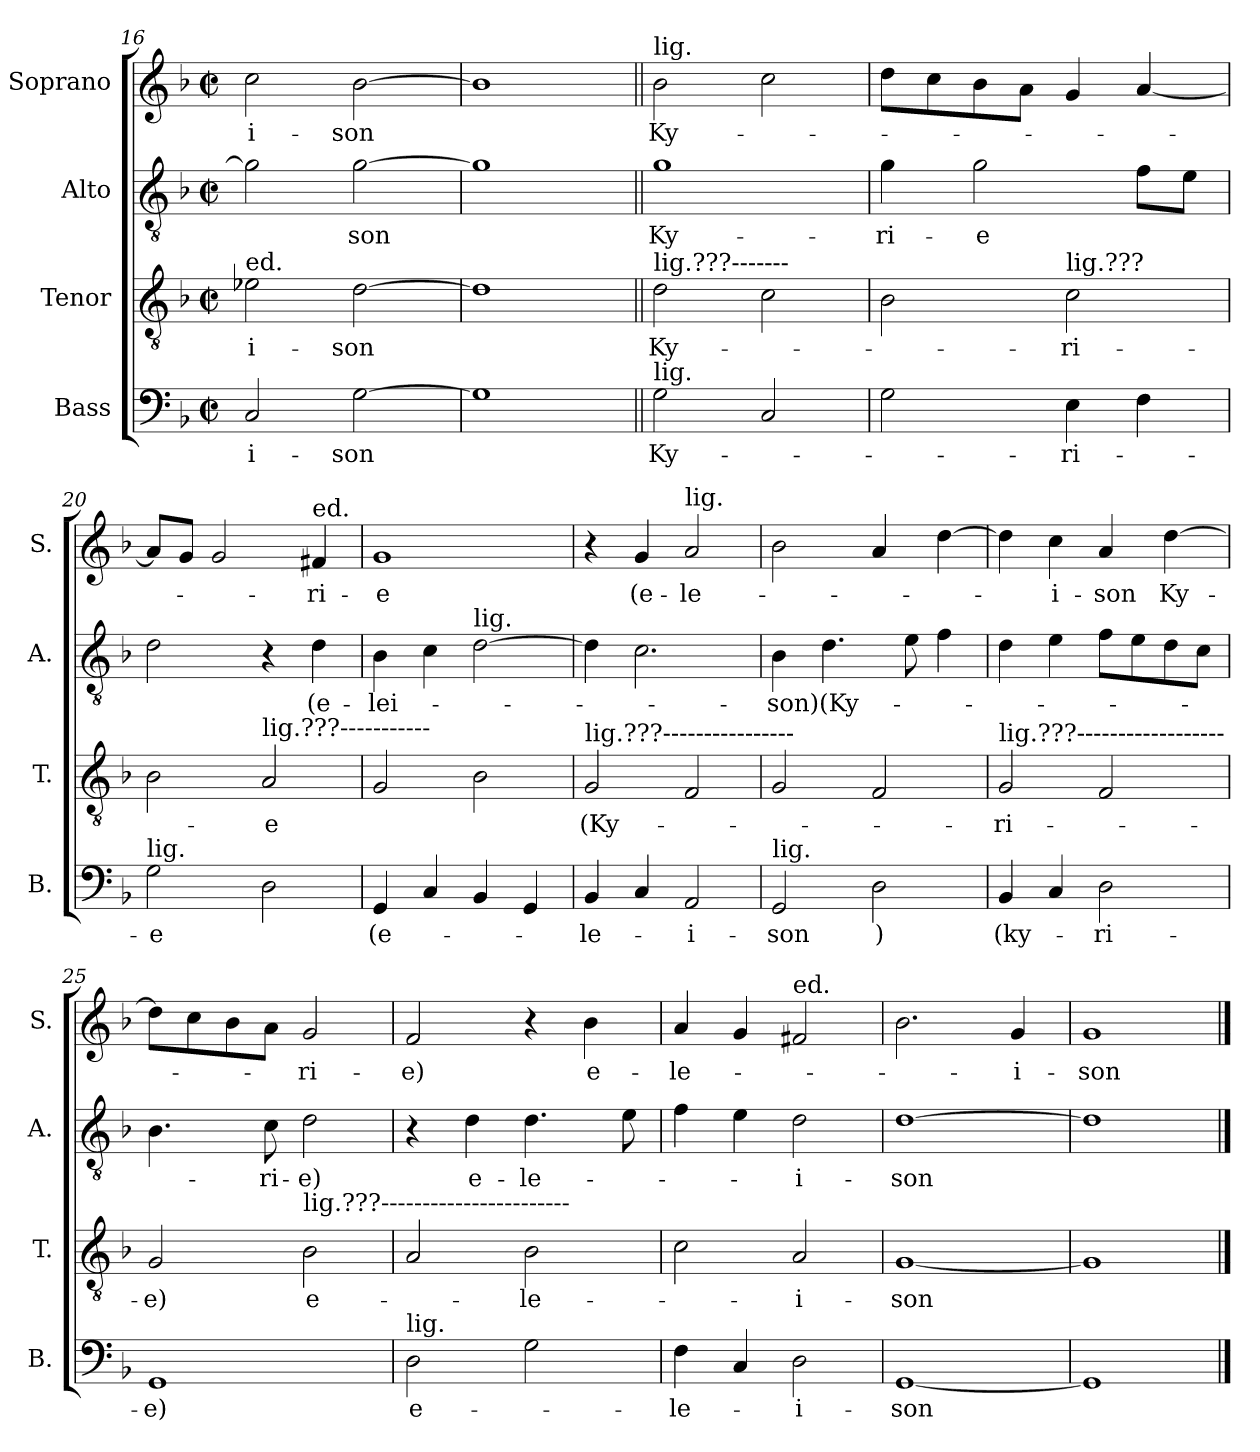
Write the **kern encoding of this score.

**kern	**text	**kern	**text	**kern	**text	**kern	**text
*part4	*part4	*part3	*part3	*part2	*part2	*part1	*part1
*staff4	*staff4	*staff3	*staff3	*staff2	*staff2	*staff1	*staff1
*I"Bass	*	*I"Tenor	*	*I"Alto	*	*I"Soprano	*
*I'B.	*	*I'T.	*	*I'A.	*	*I'S.	*
*clefF4	*	*clefGv2	*	*clefGv2	*	*clefG2	*
*k[b-]	*	*k[b-]	*	*k[b-]	*	*k[b-]	*
*M2/2	*	*M2/2	*	*M2/2	*	*M2/2	*
*met(c|)	*	*met(c|)	*	*met(c|)	*	*met(c|)	*
=16	=16	=16	=16	=16	=16	=16	=16
!	!	!LO:TX:a:t=ed.	!	!	!	!	!
!	!LO:LY:b	!	!LO:LY:b	!	!	!	!LO:LY:b
2C/	-i-	2e-X\	i-	2g\]	.	2cc\	-i-
!	!LO:LY:b	!	!LO:LY:b	!	!LO:LY:b	!	!LO:LY:b
[2G\	-son	[2d\	-son	[2g\	-son	[2b-\	-son
=17	=17	=17	=17	=17	=17	=17	=17
1G]	.	1d]	.	1g]	.	1b-]	.
=18||	=18||	=18||	=18||	=18||	=18||	=18||	=18||
!	!	!	!	!	!	!LO:TX:a:t=lig.	!
!	!	!LO:TX:a:t=lig.???-------	!	!	!	!	!
!LO:TX:a:t=lig.	!	!	!	!	!	!	!
!	!LO:LY:b	!	!LO:LY:b	!	!LO:LY:b	!	!LO:LY:b
2G\	Ky-	2d\	Ky-	1g	Ky-	2b-\	Ky-
2C/	.	2c\	.	.	.	2cc\	.
=19	=19	=19	=19	=19	=19	=19	=19
!	!	!	!	!	!LO:LY:b	!	!
2G\	.	2B-\	.	4g\	-ri-	8dd\L	.
.	.	.	.	.	.	8cc\	.
!	!	!	!	!	!LO:LY:b	!	!
.	.	.	.	2g\	-e	8b-\	.
.	.	.	.	.	.	8a\J	.
!	!	!LO:TX:a:t=lig.???	!	!	!	!	!
!	!LO:LY:b	!	!LO:LY:b	!	!	!	!
4E\	-ri-	2c\	-ri-	.	.	4g/	.
4F\	.	.	.	8f\L	.	[4a/	.
.	.	.	.	8e\J	.	.	.
=20	=20	=20	=20	=20	=20	=20	=20
!LO:TX:a:t=lig.	!	!	!	!	!	!	!
!	!LO:LY:b	!	!	!	!	!	!
2G\	-e	2B-\	.	2d\	.	8a/L]	.
.	.	.	.	.	.	8g/J	.
.	.	.	.	.	.	2g/	.
!	!	!LO:TX:a:t=lig.???-----------	!	!	!	!	!
!	!	!	!LO:LY:b	!	!	!	!
2D\	.	2A/	-e	4r	.	.	.
!	!	!	!	!	!	!LO:TX:a:t=ed.	!
!	!	!	!	!	!LO:LY:b	!	!LO:LY:b
.	.	.	.	4d\	(e-	4f#X/	-ri-
=21	=21	=21	=21	=21	=21	=21	=21
!	!LO:LY:b	!	!	!	!LO:LY:b	!	!LO:LY:b
4GG/	(e-	2G/	.	4B-\	-lei-	1g	-e
4C/	.	.	.	4c\	.	.	.
!	!	!	!	!LO:TX:a:t=lig.	!	!	!
4BB-/	.	2B-\	.	[2d\	.	.	.
4GG/	.	.	.	.	.	.	.
!!LO:LB:g=z
=22	=22	=22	=22	=22	=22	=22	=22
!	!	!LO:TX:a:t=lig.???----------------	!	!	!	!	!
!	!LO:LY:b	!	!LO:LY:b	!	!	!	!
4BB-/	-le-	2G/	(Ky-	4d\]	.	4r	.
!	!	!	!	!	!	!	!LO:LY:b
4C/	.	.	.	2.c\	.	4g/	(e-
!	!	!	!	!	!	!LO:TX:a:t=lig.	!
!	!LO:LY:b	!	!	!	!	!	!LO:LY:b
2AA/	-i-	2F/	.	.	.	2a/	-le-
=23	=23	=23	=23	=23	=23	=23	=23
!LO:TX:a:t=lig.	!	!	!	!	!	!	!
!	!LO:LY:b	!	!	!	!LO:LY:b	!	!
2GG/	-son	2G/	.	4B-\	-son)(Ky-	2b-\	.
.	.	.	.	4.d\	.	.	.
!	!LO:LY:b	!	!	!	!	!	!
2D\	)	2F/	.	.	.	4a/	.
.	.	.	.	8e\	.	.	.
.	.	.	.	4f\	.	[4dd\	.
=24	=24	=24	=24	=24	=24	=24	=24
!	!	!LO:TX:a:t=lig.???------------------	!	!	!	!	!
!	!LO:LY:b	!	!LO:LY:b	!	!	!	!
4BB-/	(ky-	2G/	-ri-	4d\	.	4dd\]	.
!	!	!	!	!	!	!	!LO:LY:b
4C/	.	.	.	4e\	.	4cc\	-i-
!	!LO:LY:b	!	!	!	!	!	!LO:LY:b
2D\	-ri-	2F/	.	8f\L	.	4a/	-son
.	.	.	.	8e\	.	.	.
!	!	!	!	!	!	!	!LO:LY:b
.	.	.	.	8d\	.	[4dd\	Ky-
.	.	.	.	8c\J	.	.	.
=25	=25	=25	=25	=25	=25	=25	=25
!	!LO:LY:b	!	!LO:LY:b	!	!	!	!
1GG	-e)	2G/	e)	4.B-\	.	8dd\L]	.
.	.	.	.	.	.	8cc\	.
.	.	.	.	.	.	8b-\	.
!	!	!	!	!	!LO:LY:b	!	!
.	.	.	.	8c\	-ri-	8a\J	.
!	!	!LO:TX:a:t=lig.???-----------------------	!	!	!	!	!
!	!	!	!LO:LY:b	!	!LO:LY:b	!	!LO:LY:b
.	.	2B-\	e-	2d\	-e)	2g/	-ri-
=26	=26	=26	=26	=26	=26	=26	=26
!LO:TX:a:t=lig.	!	!	!	!	!	!	!
!	!LO:LY:b	!	!	!	!	!	!LO:LY:b
2D\	e-	2A/	.	4r	.	2f/	-e)
!	!	!	!	!	!LO:LY:b	!	!
.	.	.	.	4d\	e-	.	.
!	!	!	!LO:LY:b	!	!LO:LY:b	!	!
2G\	.	2B-\	-le-	4.d\	-le-	4r	.
!	!	!	!	!	!	!	!LO:LY:b
.	.	.	.	.	.	4b-\	e-
.	.	.	.	8e\	.	.	.
=27	=27	=27	=27	=27	=27	=27	=27
!	!LO:LY:b	!	!	!	!	!	!LO:LY:b
4F\	-le-	2c\	.	4f\	.	4a/	-le-
4C/	.	.	.	4e\	.	4g/	.
!	!	!	!	!	!	!LO:TX:a:t=ed.	!
!	!LO:LY:b	!	!LO:LY:b	!	!LO:LY:b	!	!
2D\	-i-	2A/	-i-	2d\	-i-	2f#X/	.
=28	=28	=28	=28	=28	=28	=28	=28
!	!LO:LY:b	!	!LO:LY:b	!	!LO:LY:b	!	!
[1GG	-son	[1G	-son	[1d	-son	2.b-\	.
!	!	!	!	!	!	!	!LO:LY:b
.	.	.	.	.	.	4g/	-i-
=29	=29	=29	=29	=29	=29	=29	=29
!	!	!	!	!	!	!	!LO:LY:b
1GG]	.	1G]	.	1d]	.	1g	-son
==	==	==	==	==	==	==	==
*-	*-	*-	*-	*-	*-	*-	*-
